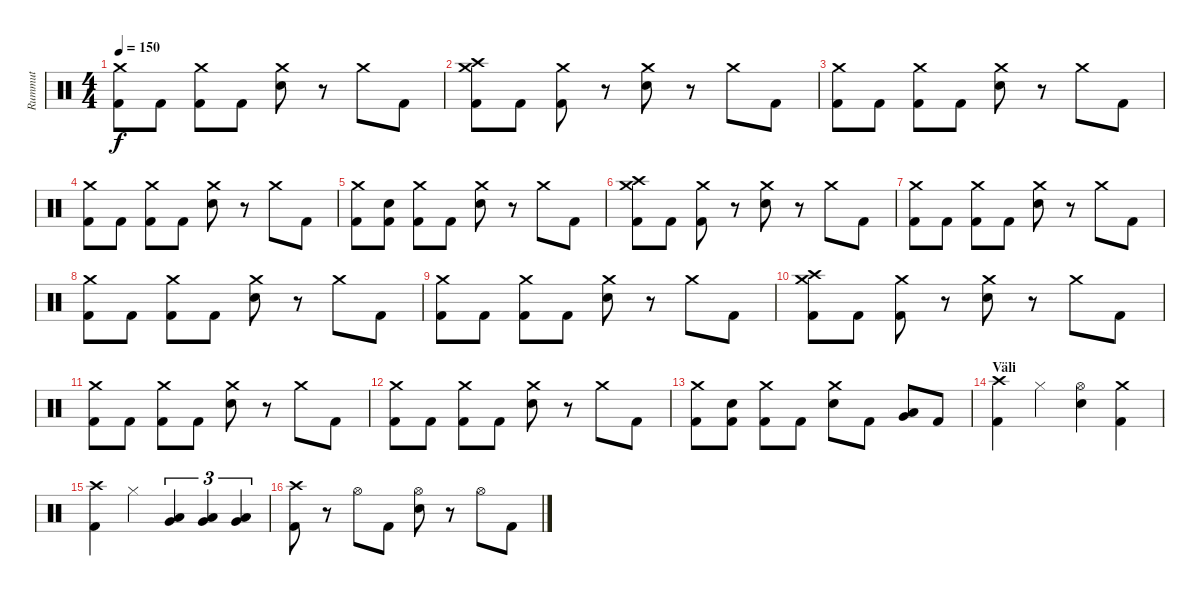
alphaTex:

\track ("Rummut" "Rummut") {instrument percussion}
\staff {score}
\articulation defaults
\ts (4 4)
\tempo 150
\clef neutral
\ks c
("Crash medium (hit)" "Kick (hit) 2").8{dy f} "Kick (hit) 2".8 ("Crash medium (hit)" "Kick (hit) 2").8 "Kick (hit) 2".8 ("Crash medium (hit)" "Electric Snare (hit)").8 r.8 "Crash medium (hit)".8 "Kick (hit) 2".8 |
("Crash high (hit)" "Crash medium (hit)" "Kick (hit) 2").8 "Kick (hit) 2".8 ("Crash medium (hit)" "Kick (hit) 2").8 r.8 ("Crash medium (hit)" "Electric Snare (hit)").8 r.8 "Crash medium (hit)".8 "Kick (hit) 2".8 |
("Crash medium (hit)" "Kick (hit) 2").8 "Kick (hit) 2".8 ("Crash medium (hit)" "Kick (hit) 2").8 "Kick (hit) 2".8 ("Crash medium (hit)" "Electric Snare (hit)").8 r.8 "Crash medium (hit)".8 "Kick (hit) 2".8 |
("Crash medium (hit)" "Kick (hit) 2").8 "Kick (hit) 2".8 ("Crash medium (hit)" "Kick (hit) 2").8 "Kick (hit) 2".8 ("Crash medium (hit)" "Electric Snare (hit)").8 r.8 "Crash medium (hit)".8 "Kick (hit) 2".8 |
("Crash medium (hit)" "Kick (hit) 2").8 ("Electric Snare (hit)" "Kick (hit) 2").8 ("Crash medium (hit)" "Kick (hit) 2").8 "Kick (hit) 2".8 ("Crash medium (hit)" "Electric Snare (hit)").8 r.8 "Crash medium (hit)".8 "Kick (hit) 2".8 |
("Crash high (hit)" "Crash medium (hit)" "Kick (hit) 2").8 "Kick (hit) 2".8 ("Crash medium (hit)" "Kick (hit) 2").8 r.8 ("Crash medium (hit)" "Electric Snare (hit)").8 r.8 "Crash medium (hit)".8 "Kick (hit) 2".8 |
("Crash medium (hit)" "Kick (hit) 2").8 "Kick (hit) 2".8 ("Crash medium (hit)" "Kick (hit) 2").8 "Kick (hit) 2".8 ("Crash medium (hit)" "Electric Snare (hit)").8 r.8 "Crash medium (hit)".8 "Kick (hit) 2".8 |
("Crash medium (hit)" "Kick (hit) 2").8 "Kick (hit) 2".8 ("Crash medium (hit)" "Kick (hit) 2").8 "Kick (hit) 2".8 ("Crash medium (hit)" "Electric Snare (hit)").8 r.8 "Crash medium (hit)".8 "Kick (hit) 2".8 |
("Crash medium (hit)" "Kick (hit) 2").8 "Kick (hit) 2".8 ("Crash medium (hit)" "Kick (hit) 2").8 "Kick (hit) 2".8 ("Crash medium (hit)" "Electric Snare (hit)").8 r.8 "Crash medium (hit)".8 "Kick (hit) 2".8 |
("Crash high (hit)" "Crash medium (hit)" "Kick (hit) 2").8 "Kick (hit) 2".8 ("Crash medium (hit)" "Kick (hit) 2").8 r.8 ("Crash medium (hit)" "Electric Snare (hit)").8 r.8 "Crash medium (hit)".8 "Kick (hit) 2".8 |
("Crash medium (hit)" "Kick (hit) 2").8 "Kick (hit) 2".8 ("Crash medium (hit)" "Kick (hit) 2").8 "Kick (hit) 2".8 ("Crash medium (hit)" "Electric Snare (hit)").8 r.8 "Crash medium (hit)".8 "Kick (hit) 2".8 |
("Crash medium (hit)" "Kick (hit) 2").8 "Kick (hit) 2".8 ("Crash medium (hit)" "Kick (hit) 2").8 "Kick (hit) 2".8 ("Crash medium (hit)" "Electric Snare (hit)").8 r.8 "Crash medium (hit)".8 "Kick (hit) 2".8 |
("Crash medium (hit)" "Kick (hit) 2").8 ("Electric Snare (hit)" "Kick (hit) 2").8 ("Crash medium (hit)" "Kick (hit) 2").8 "Kick (hit) 2".8 ("Crash medium (hit)" "Electric Snare (hit)").8 "Kick (hit) 2".8 ("Low Tom (hit)" "Very Low Tom (hit)").8 "Kick (hit) 2".8 |
\section ("" "Väli")
("Crash high (hit)" "Kick (hit) 2").4 "Hi-Hat (closed)".4 ("Hi-Hat (open)" "Electric Snare (hit)").4 ("Crash medium (hit)" "Kick (hit) 2").4 |
("Crash high (hit)" "Kick (hit) 2").4 "Hi-Hat (closed)".4 ("Low Tom (hit)" "Very Low Tom (hit)").4{tu (3 2)} ("Very Low Tom (hit)" "Low Floor Tom (hit)").4{tu (3 2)} ("Very Low Tom (hit)" "Low Floor Tom (hit)").4{tu (3 2)} |
("Crash high (hit)" "Kick (hit) 2").8 r.8 "Hi-Hat (open)".8 "Kick (hit) 2".8 ("Hi-Hat (open)" "Electric Snare (hit)").8 r.8 "Hi-Hat (open)".8 "Kick (hit) 2".8
